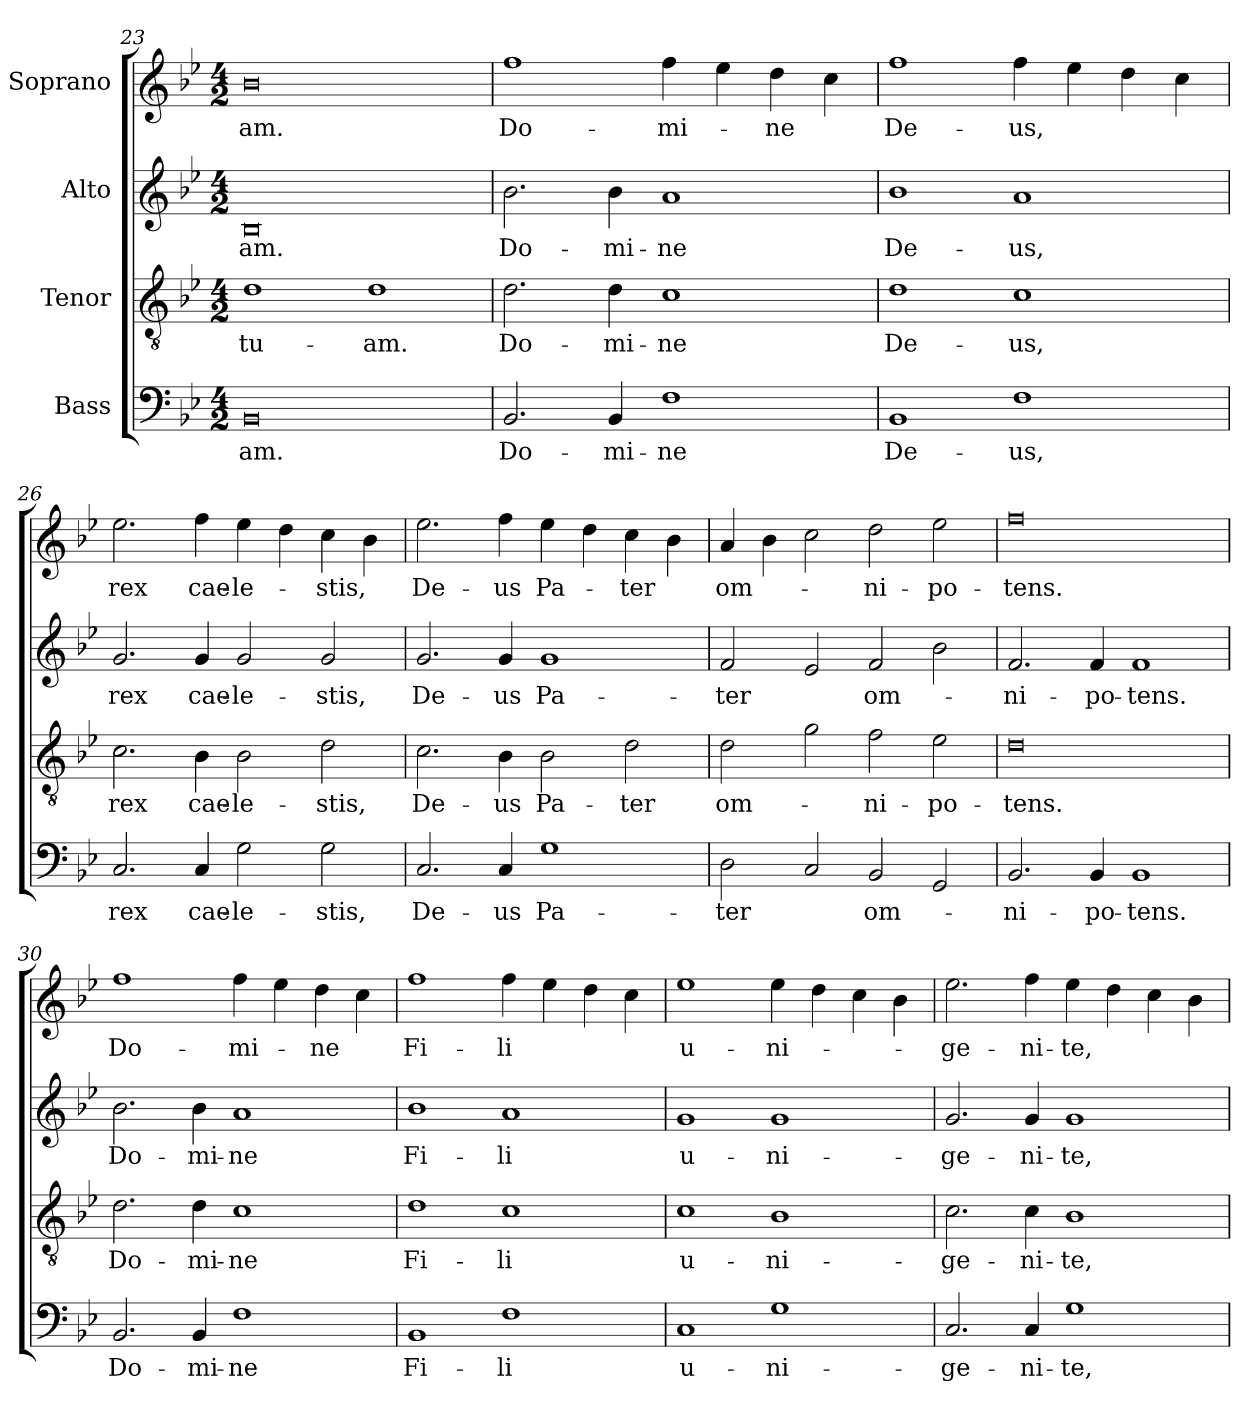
**kern	**text	**kern	**text	**kern	**text	**kern	**text
*part4	*part4	*part3	*part3	*part2	*part2	*part1	*part1
*staff4	*staff4	*staff3	*staff3	*staff2	*staff2	*staff1	*staff1
*I"Bass	*	*I"Tenor	*	*I"Alto	*	*I"Soprano	*
*clefF4	*	*clefGv2	*	*clefG2	*	*clefG2	*
*k[b-e-]	*	*k[b-e-]	*	*k[b-e-]	*	*k[b-e-]	*
*B-:	*	*B-:	*	*B-:	*	*B-:	*
*M4/2	*	*M4/2	*	*M4/2	*	*M4/2	*
=23	=23	=23	=23	=23	=23	=23	=23
!	!LO:LY:b	!	!LO:LY:b	!	!LO:LY:b	!	!LO:LY:b
0BB-	-am.	1d	tu-	0B-	-am.	0b-	-am.
!	!	!	!LO:LY:b	!	!	!	!
.	.	1d	-am.	.	.	.	.
!!LO:LB:g=z
=24	=24	=24	=24	=24	=24	=24	=24
!	!LO:LY:b	!	!LO:LY:b	!	!LO:LY:b	!	!LO:LY:b
2.BB-/	Do-	2.d\	Do-	2.b-\	Do-	1ff	Do-
!	!LO:LY:b	!	!LO:LY:b	!	!LO:LY:b	!	!
4BB-/	-mi-	4d\	-mi-	4b-\	-mi-	.	.
!	!LO:LY:b	!	!LO:LY:b	!	!LO:LY:b	!	!LO:LY:b
1F	-ne	1c	-ne	1a	-ne	4ff\	-mi-
.	.	.	.	.	.	4ee-\	.
!	!	!	!	!	!	!	!LO:LY:b
.	.	.	.	.	.	4dd\	-ne
.	.	.	.	.	.	4cc\	.
=25	=25	=25	=25	=25	=25	=25	=25
!	!LO:LY:b	!	!LO:LY:b	!	!LO:LY:b	!	!LO:LY:b
1BB-	De-	1d	De-	1b-	De-	1ff	De-
!	!LO:LY:b	!	!LO:LY:b	!	!LO:LY:b	!	!LO:LY:b
1F	-us,	1c	-us,	1a	-us,	4ff\	-us,
.	.	.	.	.	.	4ee-\	.
.	.	.	.	.	.	4dd\	.
.	.	.	.	.	.	4cc\	.
=26	=26	=26	=26	=26	=26	=26	=26
!	!LO:LY:b	!	!LO:LY:b	!	!LO:LY:b	!	!LO:LY:b
2.C/	rex	2.c\	rex	2.g/	rex	2.ee-\	rex
!	!LO:LY:b	!	!LO:LY:b	!	!LO:LY:b	!	!LO:LY:b
4C/	cae-	4B-\	cae-	4g/	cae-	4ff\	cae-
!	!LO:LY:b	!	!LO:LY:b	!	!LO:LY:b	!	!LO:LY:b
2G\	-le-	2B-\	-le-	2g/	-le-	4ee-\	-le-
.	.	.	.	.	.	4dd\	.
!	!LO:LY:b	!	!LO:LY:b	!	!LO:LY:b	!	!LO:LY:b
2G\	-stis,	2d\	-stis,	2g/	-stis,	4cc\	-stis,
.	.	.	.	.	.	4b-\	.
=27	=27	=27	=27	=27	=27	=27	=27
!	!LO:LY:b	!	!LO:LY:b	!	!LO:LY:b	!	!LO:LY:b
2.C/	De-	2.c\	De-	2.g/	De-	2.ee-\	De-
!	!LO:LY:b	!	!LO:LY:b	!	!LO:LY:b	!	!LO:LY:b
4C/	-us	4B-\	-us	4g/	-us	4ff\	-us
!	!LO:LY:b	!	!LO:LY:b	!	!LO:LY:b	!	!LO:LY:b
1G	Pa-	2B-\	Pa-	1g	Pa-	4ee-\	Pa-
.	.	.	.	.	.	4dd\	.
!	!	!	!LO:LY:b	!	!	!	!LO:LY:b
.	.	2d\	-ter	.	.	4cc\	-ter
.	.	.	.	.	.	4b-\	.
!!LO:PB:g=z
=28	=28	=28	=28	=28	=28	=28	=28
!	!LO:LY:b	!	!LO:LY:b	!	!LO:LY:b	!	!LO:LY:b
2D\	-ter	2d\	om-	2f/	-ter	4a/	om-
.	.	.	.	.	.	4b-\	.
2C/	.	2g\	.	2e-/	.	2cc\	.
!	!LO:LY:b	!	!LO:LY:b	!	!LO:LY:b	!	!LO:LY:b
2BB-/	om-	2f\	-ni-	2f/	om-	2dd\	-ni-
!	!	!	!LO:LY:b	!	!	!	!LO:LY:b
2GG/	.	2e-\	-po-	2b-\	.	2ee-\	-po-
=29	=29	=29	=29	=29	=29	=29	=29
!	!LO:LY:b	!	!LO:LY:b	!	!LO:LY:b	!	!LO:LY:b
2.BB-/	-ni-	0d	-tens.	2.f/	-ni-	0ff	-tens.
!	!LO:LY:b	!	!	!	!LO:LY:b	!	!
4BB-/	-po-	.	.	4f/	-po-	.	.
!	!LO:LY:b	!	!	!	!LO:LY:b	!	!
1BB-	-tens.	.	.	1f	-tens.	.	.
=30	=30	=30	=30	=30	=30	=30	=30
!	!LO:LY:b	!	!LO:LY:b	!	!LO:LY:b	!	!LO:LY:b
2.BB-/	Do-	2.d\	Do-	2.b-\	Do-	1ff	Do-
!	!LO:LY:b	!	!LO:LY:b	!	!LO:LY:b	!	!
4BB-/	-mi-	4d\	-mi-	4b-\	-mi-	.	.
!	!LO:LY:b	!	!LO:LY:b	!	!LO:LY:b	!	!LO:LY:b
1F	-ne	1c	-ne	1a	-ne	4ff\	-mi-
.	.	.	.	.	.	4ee-\	.
!	!	!	!	!	!	!	!LO:LY:b
.	.	.	.	.	.	4dd\	-ne
.	.	.	.	.	.	4cc\	.
=31	=31	=31	=31	=31	=31	=31	=31
!	!LO:LY:b	!	!LO:LY:b	!	!LO:LY:b	!	!LO:LY:b
1BB-	Fi-	1d	Fi-	1b-	Fi-	1ff	Fi-
!	!LO:LY:b	!	!LO:LY:b	!	!LO:LY:b	!	!LO:LY:b
1F	-li	1c	-li	1a	-li	4ff\	-li
.	.	.	.	.	.	4ee-\	.
.	.	.	.	.	.	4dd\	.
.	.	.	.	.	.	4cc\	.
=32	=32	=32	=32	=32	=32	=32	=32
!	!LO:LY:b	!	!LO:LY:b	!	!LO:LY:b	!	!LO:LY:b
1C	u-	1c	u-	1g	u-	1ee-	u-
!	!LO:LY:b	!	!LO:LY:b	!	!LO:LY:b	!	!LO:LY:b
1G	-ni-	1B-	-ni-	1g	-ni-	4ee-\	-ni-
.	.	.	.	.	.	4dd\	.
.	.	.	.	.	.	4cc\	.
.	.	.	.	.	.	4b-\	.
!!LO:LB:g=z
=33	=33	=33	=33	=33	=33	=33	=33
!	!LO:LY:b	!	!LO:LY:b	!	!LO:LY:b	!	!LO:LY:b
2.C/	-ge-	2.c\	-ge-	2.g/	-ge-	2.ee-\	-ge-
!	!LO:LY:b	!	!LO:LY:b	!	!LO:LY:b	!	!LO:LY:b
4C/	-ni-	4c\	-ni-	4g/	-ni-	4ff\	-ni-
!	!LO:LY:b	!	!LO:LY:b	!	!LO:LY:b	!	!LO:LY:b
1G	-te,	1B-	-te,	1g	-te,	4ee-\	-te,
.	.	.	.	.	.	4dd\	.
.	.	.	.	.	.	4cc\	.
.	.	.	.	.	.	4b-\	.
=	=	=	=	=	=	=	=
*-	*-	*-	*-	*-	*-	*-	*-
